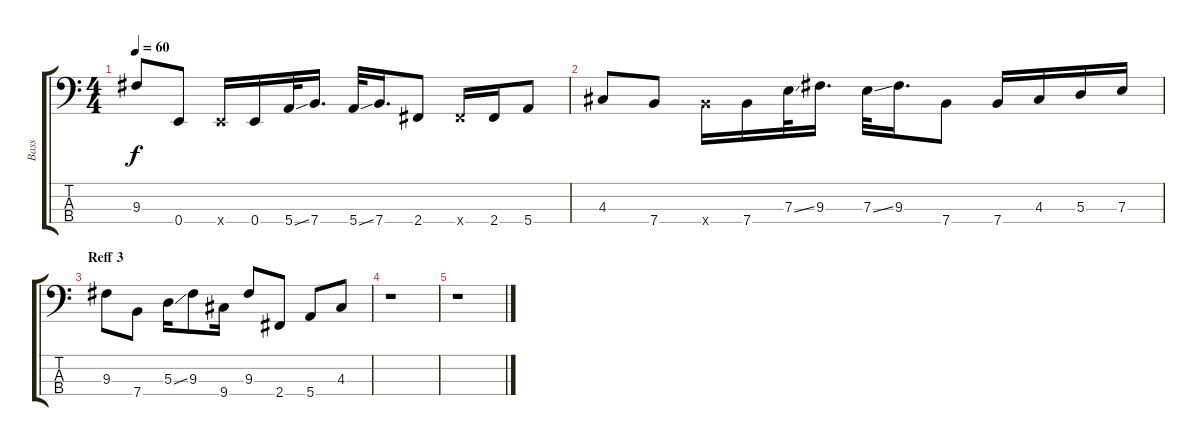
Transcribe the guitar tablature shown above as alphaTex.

\track ("Bass" "Bass") {instrument electricbassfinger}
\staff {score tabs}
\tuning (G2 D2 A1 E1) {hide}
\ts (4 4)
\tempo 60
\clef f4
\ks c
9.3.8{dy f} 0.4.8 0.4{x}.16 0.4.16 5.4{ss}.32 7.4.16{d} 5.4{ss}.32 7.4.16{d} 2.4.8 2.4{x}.16 2.4.16 5.4.8 |
4.3.8 7.4.8 7.4{x}.16 7.4.16 7.3{ss}.32 9.3.16{d} 7.3{ss}.32 9.3.16{d} 7.4.8 7.4.16 4.3.16 5.3.16 7.3.16 |
\section ("" "Reff 3")
9.3.8 7.4.8 5.3{ss}.16 9.3.8 9.4.16 9.3.8 2.4.8 5.4.8 4.3.8 |
r.1 |
r.1
